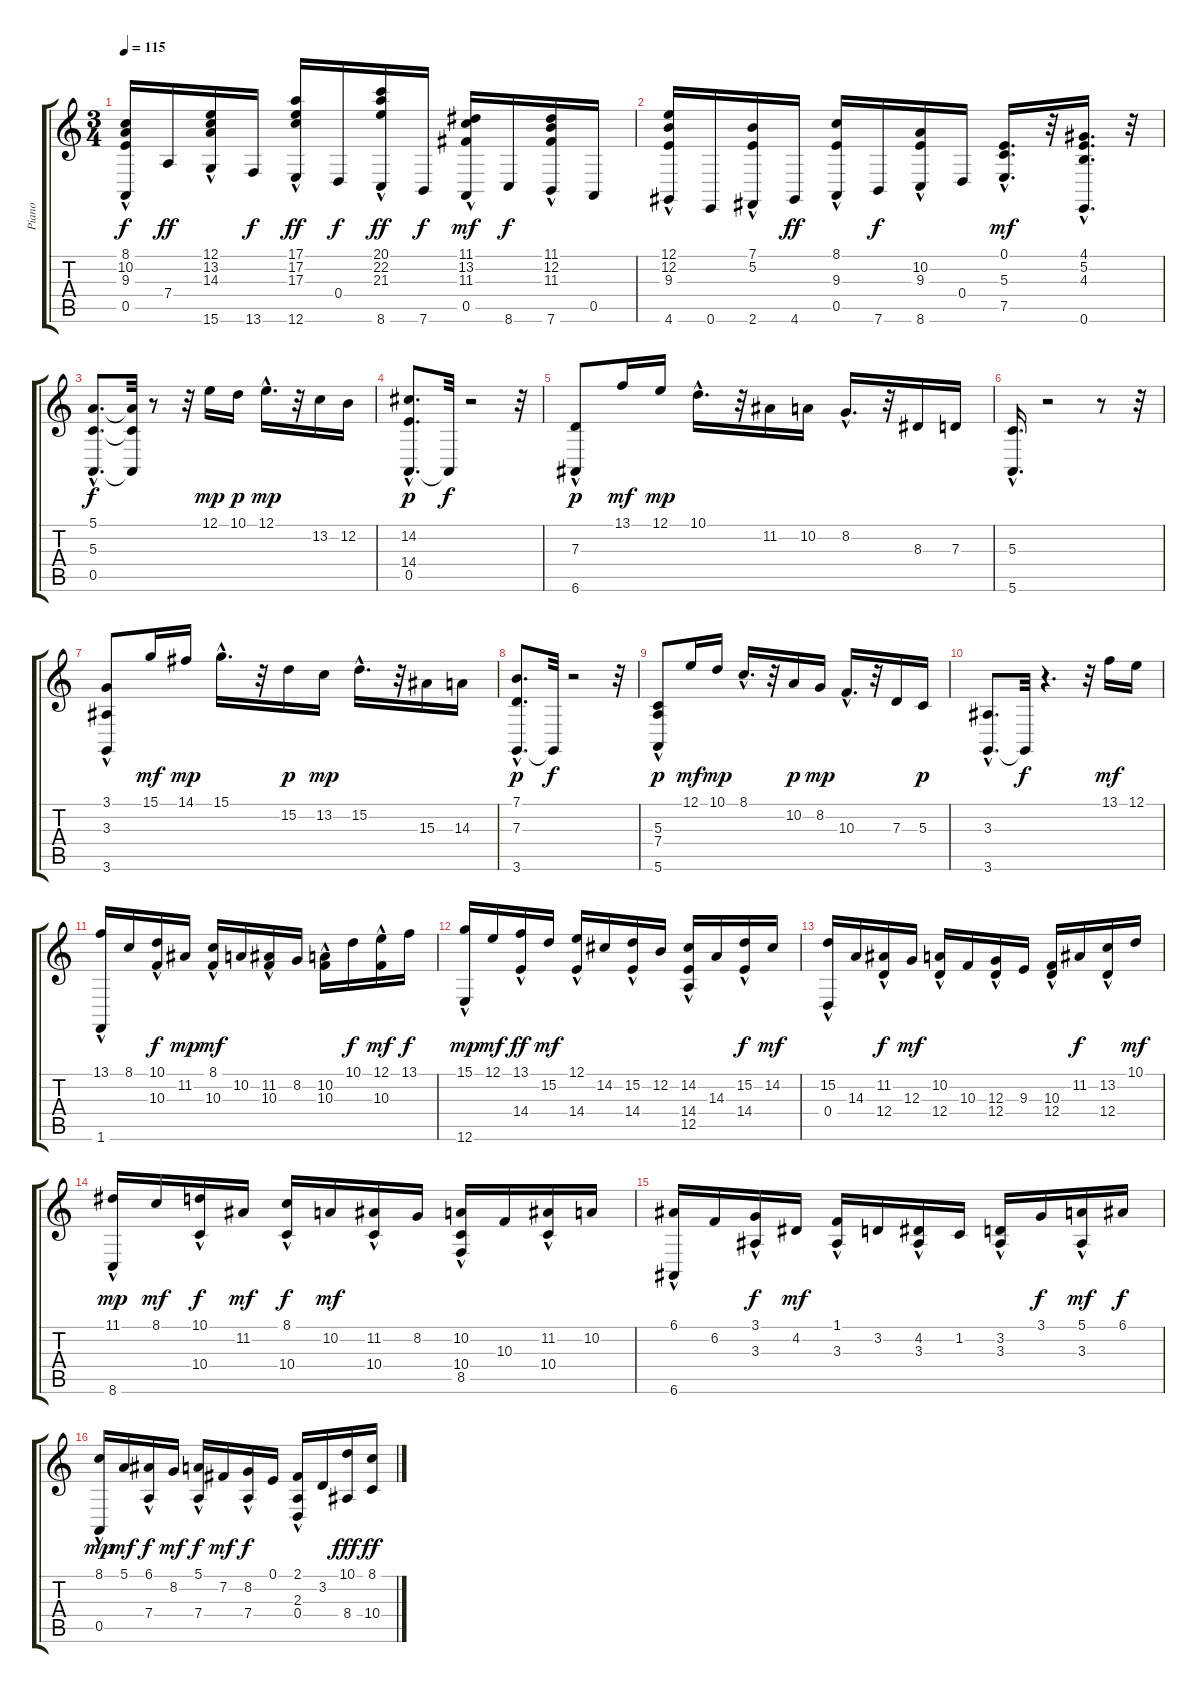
\track ("Piano" "Piano") {instrument acousticgrandpiano}
\staff {score tabs}
\tuning (E4 B3 G3 D3 A2 E2) {hide}
\ts (3 4)
\tempo 115
\clef g2
\ks c
(8.1{hac} 10.2{hac} 9.3{hac} 0.5).16{dy f} 7.4.16{dy ff} (12.1{hac} 13.2{hac} 14.3{hac} 15.6).16 13.6.16{dy f} (17.1{hac} 17.2{hac} 17.3{hac} 12.6).16{dy ff} 0.4.16{dy f} (20.1{hac} 22.2{hac} 21.3{hac} 8.6).16{dy ff} 7.6.16{dy f} (11.1{hac} 13.2{hac} 11.3{hac} 0.5).16{dy mf} 8.6.16{dy f} (11.1{hac} 12.2{hac} 11.3{hac} 7.6).16 0.5.16 |
(12.1{hac} 12.2{hac} 9.3{hac} 4.6).16 0.6.16 (7.1{hac} 5.2{hac} 2.6).16 4.6.16{dy ff} (8.1{hac} 9.3{hac} 0.5).16 7.6.16{dy f} (10.2{hac} 9.3{hac} 8.6).16 0.4.16 (0.1{hac} 5.3{hac} 7.5{hac}).16{d dy mf} r.32 (4.1{hac} 5.2{hac} 4.3{hac} 0.6{hac}).16{d} r.32 |
(5.1{hac} 5.3{hac} 0.5{hac}).8{d dy f} (5.1{t} 5.3{t} 0.5{t}).32 r.8 r.32 12.1.16{dy mp} 10.1.16{dy p} 12.1{hac}.16{d dy mp} r.32 13.2.16 12.2.16 |
(14.2{hac} 14.4{hac} 0.5{hac}).8{d dy p} 0.5{t}.32{dy f} r.2 r.32 |
(7.3{hac} 6.6{hac}).8{dy p} 13.1.16{dy mf} 12.1.16{dy mp} 10.1{hac}.16{d} r.32 11.2.16 10.2.16 8.2{hac}.16{d} r.32 8.3.16 7.3.16 |
(5.3{hac} 5.6{hac}).16{d} r.2 r.8 r.32 |
(3.1{hac} 3.3{hac} 3.6{hac}).8 15.1.16{dy mf} 14.1.16{dy mp} 15.1{hac}.16{d} r.32 15.2.16{dy p} 13.2.16{dy mp} 15.2{hac}.16{d} r.32 15.3.16 14.3.16 |
(7.1{hac} 7.3{hac} 3.6{hac}).8{d dy p} 3.6{t}.32{dy f} r.2 r.32 |
(5.3{hac} 7.4{hac} 5.6{hac}).8{dy p} 12.1.16{dy mf} 10.1.16{dy mp} 8.1{hac}.16{d} r.32 10.2.16{dy p} 8.2.16{dy mp} 10.3{hac}.16{d} r.32 7.3.16 5.3.16{dy p} |
(3.3{hac} 3.6{hac}).8{d} 3.6{t}.32{dy f} r.4{d} r.32 13.1.16{dy mf} 12.1.16 |
(13.1 1.6{hac}).16 8.1.16 (10.1 10.3{hac}).16{dy f} 11.2.16{dy mp} (8.1 10.3{hac}).16{dy mf} 10.2.16 (11.2 10.3{hac}).16 8.2.16 (10.2 10.3{hac}).16 10.1.16{dy f} (12.1 10.3{hac}).16{dy mf} 13.1.16{dy f} |
(15.1 12.6{hac}).16{dy mp} 12.1.16{dy mf} (13.1 14.4{hac}).16{dy ff} 15.2.16{dy mf} (12.1 14.4{hac}).16 14.2.16 (15.2 14.4{hac}).16 12.2.16 (14.2 14.4{hac} 12.5{hac}).16 14.3.16 (15.2 14.4{hac}).16{dy f} 14.2.16{dy mf} |
(15.2 0.4{hac}).16 14.3.16 (11.2 12.4{hac}).16{dy f} 12.3.16{dy mf} (10.2 12.4{hac}).16 10.3.16 (12.3 12.4{hac}).16 9.3.16 (10.3 12.4{hac}).16 11.2.16{dy f} (13.2 12.4{hac}).16 10.1.16{dy mf} |
(11.1 8.6{hac}).16{dy mp} 8.1.16{dy mf} (10.1 10.4{hac}).16{dy f} 11.2.16{dy mf} (8.1 10.4{hac}).16{dy f} 10.2.16{dy mf} (11.2 10.4{hac}).16 8.2.16 (10.2 10.4{hac} 8.5{hac}).16 10.3.16 (11.2 10.4{hac}).16 10.2.16 |
(6.1 6.6{hac}).16 6.2.16 (3.1 3.3{hac}).16{dy f} 4.2.16{dy mf} (1.1 3.3{hac}).16 3.2.16 (4.2 3.3{hac}).16 1.2.16 (3.2 3.3{hac}).16 3.1.16{dy f} (5.1 3.3{hac}).16{dy mf} 6.1.16{dy f} |
(8.1 0.5{hac}).16{dy mp} 5.1.16{dy mf} (6.1 7.4{hac}).16{dy f} 8.2.16{dy mf} (5.1 7.4{hac}).16{dy f} 7.2.16{dy mf} (8.2 7.4{hac}).16{dy f} 0.1.16 (2.1 2.3{hac} 0.4).16 3.2.16 (10.1 8.4).16{dy fff} (8.1 10.4).16{dy ff}
